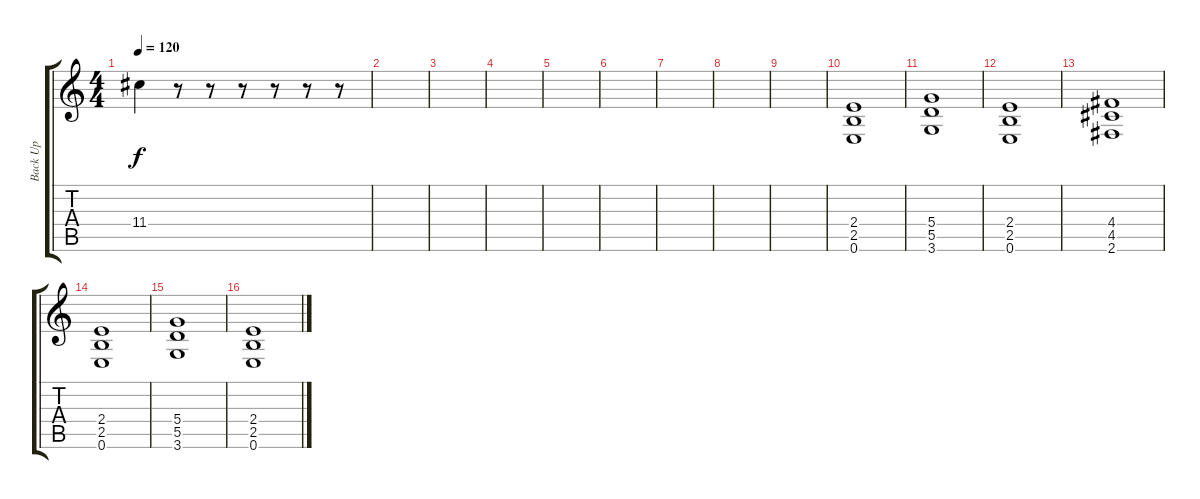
\track ("Back Up" "Back Up") {instrument distortionguitar}
\staff {score tabs}
\tuning (E4 B3 G3 D3 A2 E2) {hide}
\ts (4 4)
\tempo 120
\clef g2
\ks c
11.4{t}.4{dy f} r.8 r.8 r.8 r.8 r.8 r.8 |
|
|
|
|
|
|
|
|
(2.4 2.5 0.6).1 |
(5.4 5.5 3.6).1 |
(2.4 2.5 0.6).1 |
(4.4 4.5 2.6).1 |
(2.4 2.5 0.6).1 |
(5.4 5.5 3.6).1 |
(2.4 2.5 0.6).1
